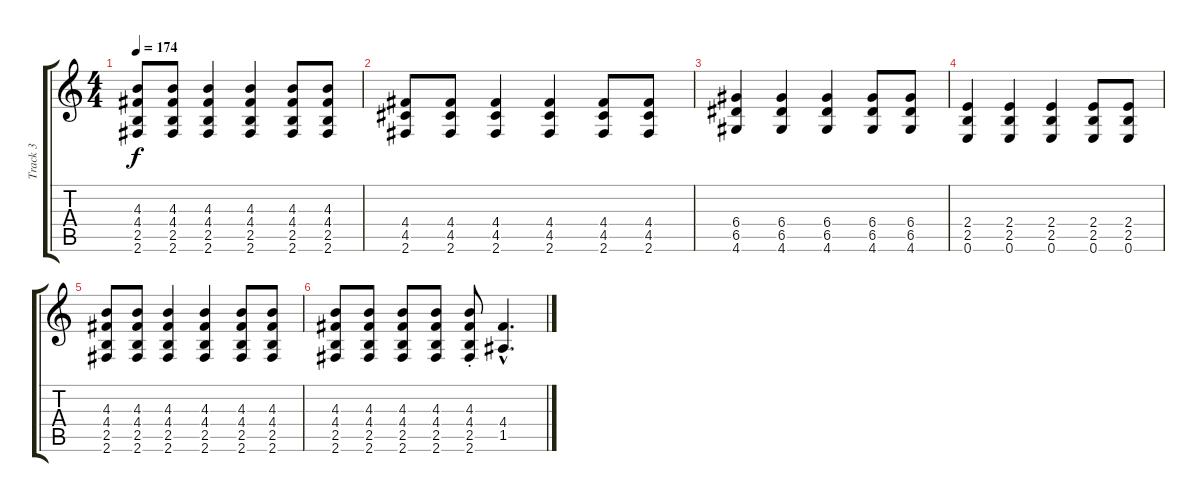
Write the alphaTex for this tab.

\track ("Track 3" "Track 3") {instrument distortionguitar}
\staff {score tabs}
\tuning (E4 B3 G3 D3 A2 E2) {hide}
\ts (4 4)
\tempo 174
\clef g2
\ks c
(4.3 4.4 2.5 2.6).8{dy f} (4.3 4.4 2.5 2.6).8 (4.3 4.4 2.5 2.6).4 (4.3 4.4 2.5 2.6).4 (4.3 4.4 2.5 2.6).8 (4.3 4.4 2.5 2.6).8 |
(4.4 4.5 2.6).8 (4.4 4.5 2.6).8 (4.4 4.5 2.6).4 (4.4 4.5 2.6).4 (4.4 4.5 2.6).8 (4.4 4.5 2.6).8 |
(6.4 6.5 4.6).4 (6.4 6.5 4.6).4 (6.4 6.5 4.6).4 (6.4 6.5 4.6).8 (6.4 6.5 4.6).8 |
(2.4 2.5 0.6).4 (2.4 2.5 0.6).4 (2.4 2.5 0.6).4 (2.4 2.5 0.6).8 (2.4 2.5 0.6).8 |
(4.3 4.4 2.5 2.6).8 (4.3 4.4 2.5 2.6).8 (4.3 4.4 2.5 2.6).4 (4.3 4.4 2.5 2.6).4 (4.3 4.4 2.5 2.6).8 (4.3 4.4 2.5 2.6).8 |
(4.3 4.4 2.5 2.6).8 (4.3 4.4 2.5 2.6).8 (4.3 4.4 2.5 2.6).8 (4.3 4.4 2.5 2.6).8 (4.3{st} 4.4{st} 2.5{st} 2.6{st}).8 (4.4{hac} 1.5{hac}).4{d}
